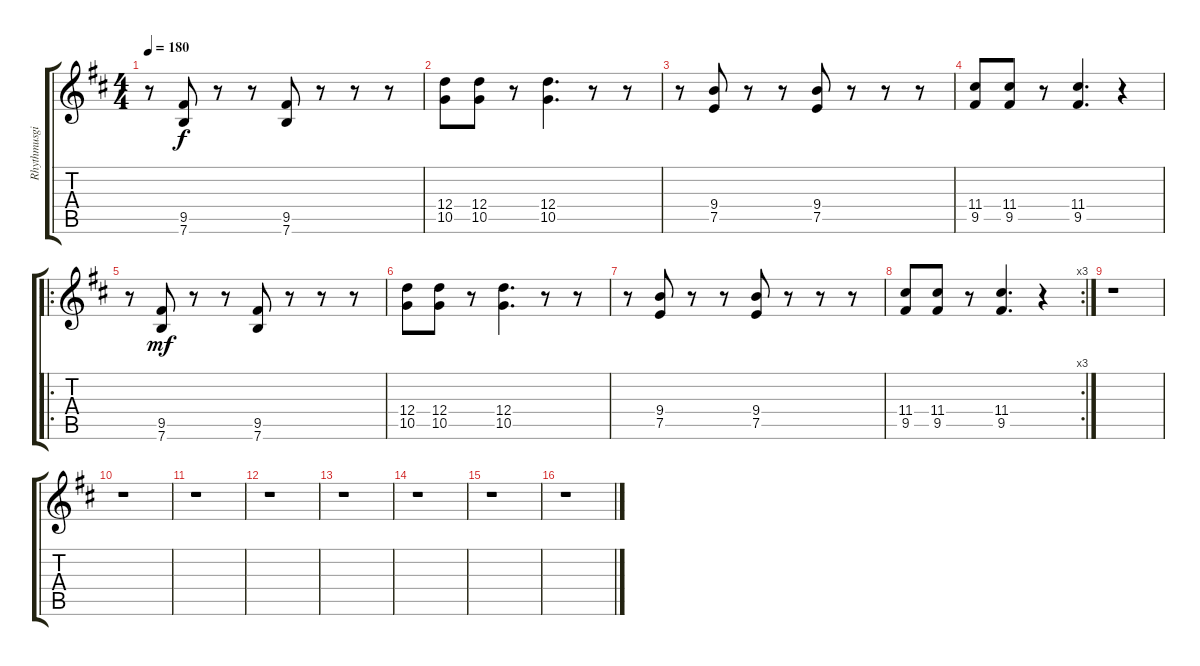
\track ("Rhythmusgit.2" "Rhythmusgi") {instrument distortionguitar}
\staff {score tabs}
\tuning (E4 B3 G3 D3 A2 E2) {hide}
\ts (4 4)
\tempo 180
\clef g2
\ks d
r.8{dy f} (9.5 7.6).8 r.8 r.8 (9.5 7.6).8 r.8 r.8 r.8 |
(12.4 10.5).8 (12.4 10.5).8 r.8 (12.4 10.5).4{d} r.8 r.8 |
r.8 (9.4 7.5).8 r.8 r.8 (9.4 7.5).8 r.8 r.8 r.8 |
(11.4 9.5).8 (11.4 9.5).8 r.8 (11.4 9.5).4{d} r.4 |
\ro
r.8 (9.5 7.6).8{dy mf} r.8 r.8 (9.5 7.6).8 r.8 r.8 r.8 |
(12.4 10.5).8 (12.4 10.5).8 r.8 (12.4 10.5).4{d} r.8 r.8 |
r.8 (9.4 7.5).8 r.8 r.8 (9.4 7.5).8 r.8 r.8 r.8 |
\rc 3
(11.4 9.5).8 (11.4 9.5).8 r.8 (11.4 9.5).4{d} r.4 |
r.1 |
r.1 |
r.1 |
r.1 |
r.1 |
r.1 |
r.1 |
r.1
